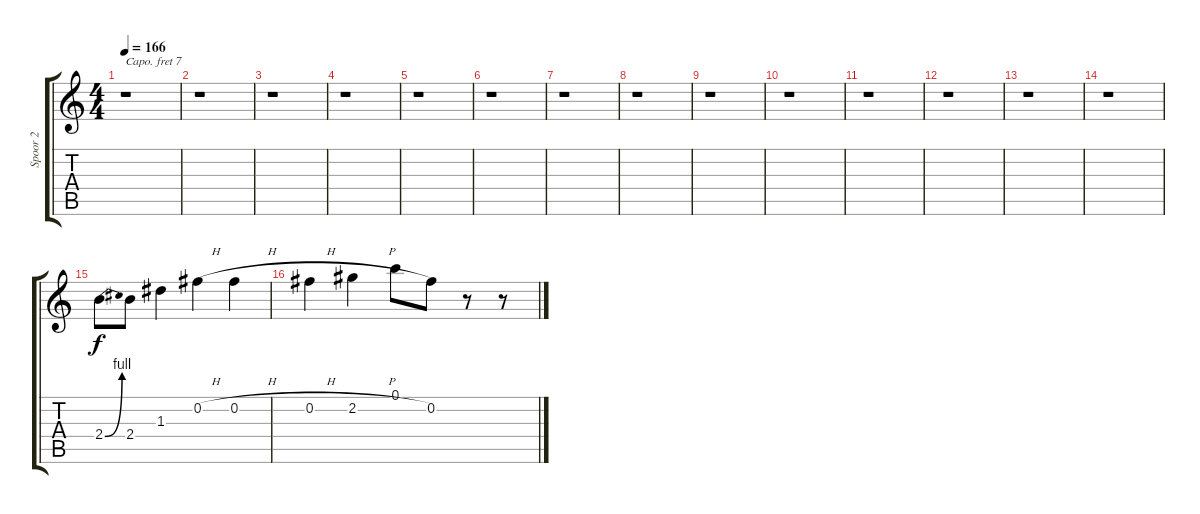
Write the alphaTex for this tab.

\track ("Spoor 2" "Spoor 2") {instrument overdrivenguitar}
\staff {score tabs}
\capo 7
\tuning (E4 B3 G3 D3 A2 E2) {hide}
\ts (4 4)
\tempo 166
\clef g2
\ks c
r.1{dy f instrument overdrivenguitar} |
r.1 |
r.1 |
r.1 |
r.1 |
r.1 |
r.1 |
r.1 |
r.1 |
r.1 |
r.1 |
r.1 |
r.1 |
r.1 |
2.4{be (bend 0 0 60 4)}.8 2.4.8 1.3.4 0.2{h}.4 0.2{h}.4 |
0.2{h}.4 2.2{h}.4 0.1.8 0.2.8 r.8 r.8
